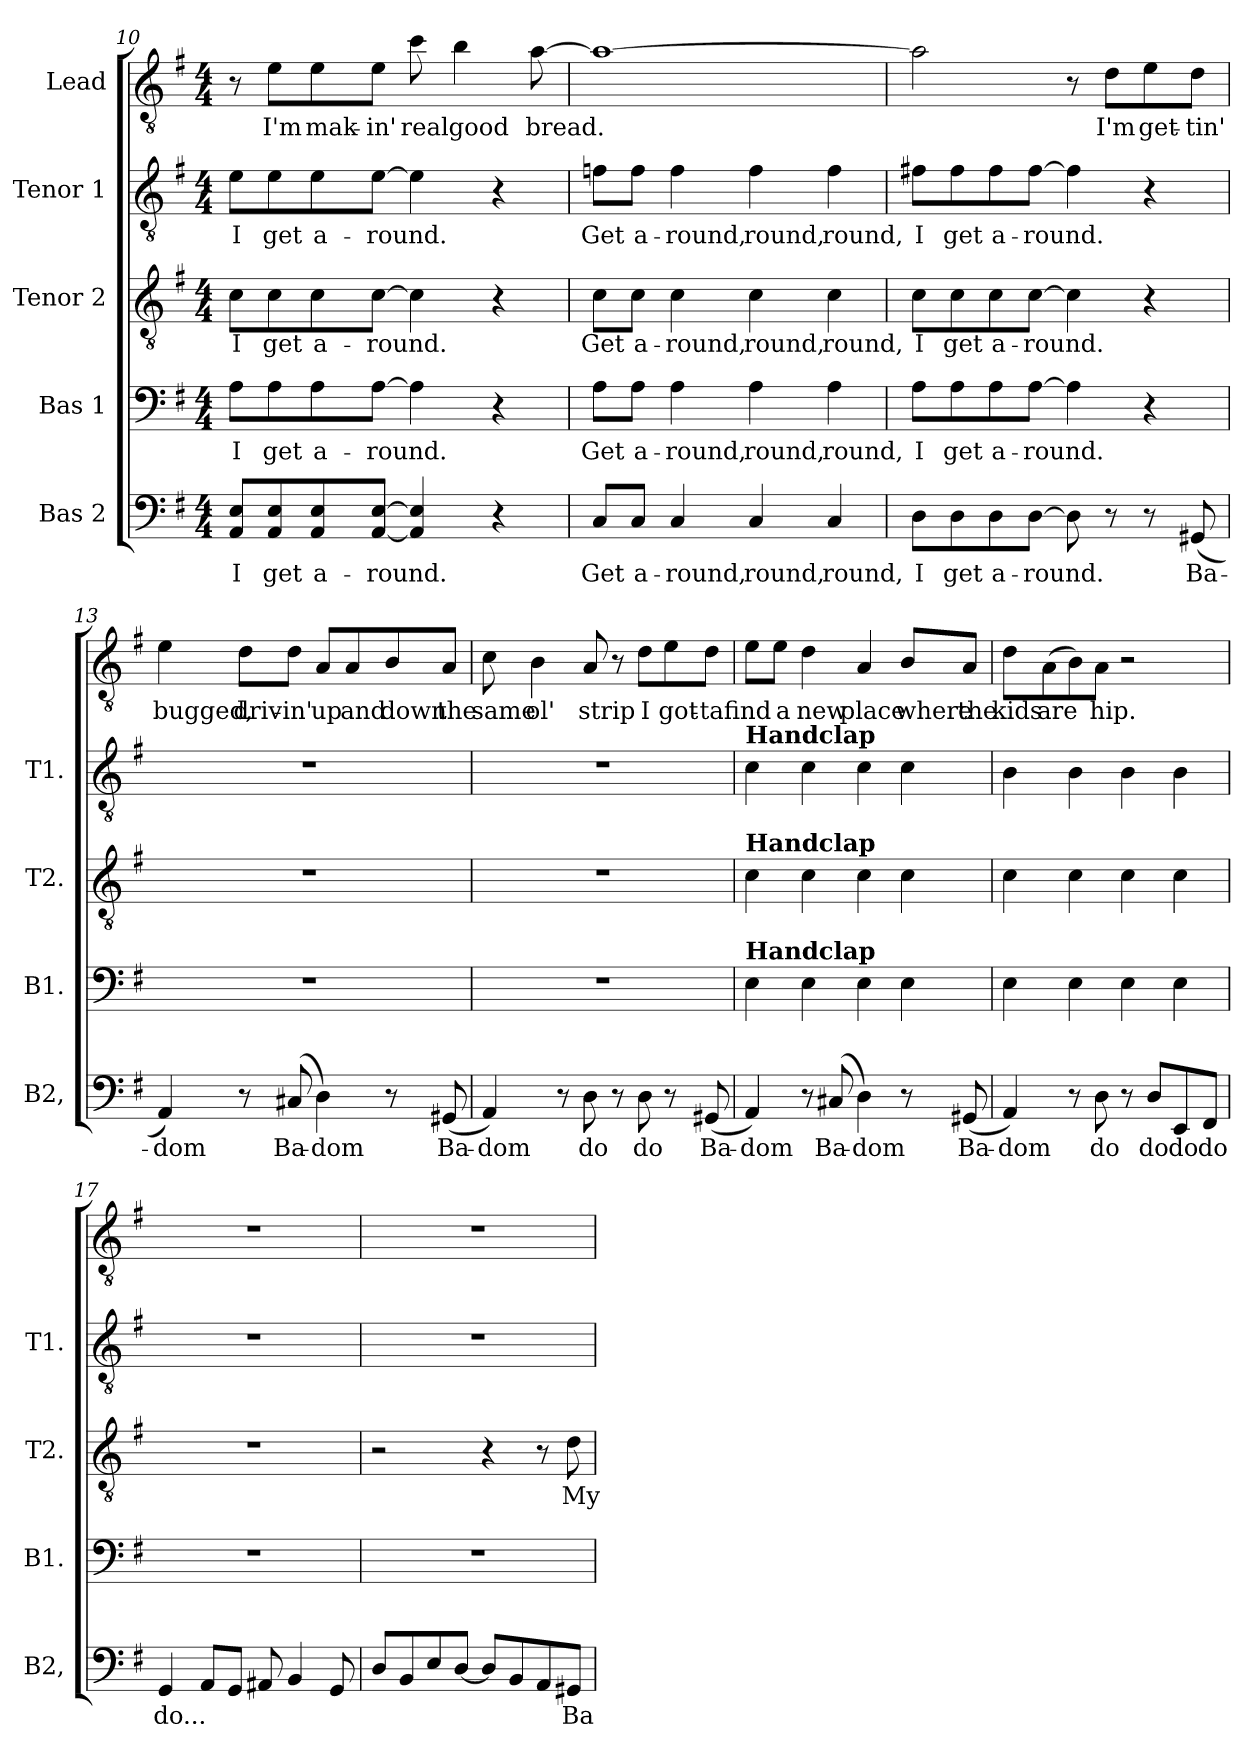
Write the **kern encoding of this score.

**kern	**text	**kern	**text	**kern	**text	**kern	**text	**kern	**text
*part5	*part5	*part4	*part4	*part3	*part3	*part2	*part2	*part1	*part1
*staff5	*staff5	*staff4	*staff4	*staff3	*staff3	*staff2	*staff2	*staff1	*staff1
*I"Bas 2	*	*I"Bas 1	*	*I"Tenor 2	*	*I"Tenor 1	*	*I"Lead	*
*I'B2,	*	*I'B1.	*	*I'T2.	*	*I'T1.	*	*	*
!!LO:LB:g=z
*clefF4	*	*clefF4	*	*clefGv2	*	*clefGv2	*	*clefGv2	*
*k[f#]	*	*k[f#]	*	*k[f#]	*	*k[f#]	*	*k[f#]	*
*M4/4	*	*M4/4	*	*M4/4	*	*M4/4	*	*M4/4	*
=10	=10	=10	=10	=10	=10	=10	=10	=10	=10
!	!LO:LY:b	!	!LO:LY:b	!	!LO:LY:b	!	!LO:LY:b	!	!
8AA/ 8E/L	I	8A\L	I	8c\L	I	8e\L	I	8r	.
!	!LO:LY:b	!	!LO:LY:b	!	!LO:LY:b	!	!LO:LY:b	!	!LO:LY:b
8AA/ 8E/	get	8A\	get	8c\	get	8e\	get	8e\L	I'm
!	!LO:LY:b	!	!LO:LY:b	!	!LO:LY:b	!	!LO:LY:b	!	!LO:LY:b
8AA/ 8E/	a-	8A\	a-	8c\	a-	8e\	a-	8e\	mak-
!	!LO:LY:b	!	!LO:LY:b	!	!LO:LY:b	!	!LO:LY:b	!	!LO:LY:b
[8AA/ [8E/J	-round.	[8A\J	-round.	[8c\J	-round.	[8e\J	-round.	8e\J	-in'
!	!	!	!	!	!	!	!	!	!LO:LY:b
4AA/] 4E/]	.	4A\]	.	4c\]	.	4e\]	.	8cc\	real
!	!	!	!	!	!	!	!	!	!LO:LY:b
.	.	.	.	.	.	.	.	4b\	good
4r	.	4r	.	4r	.	4r	.	.	.
!	!	!	!	!	!	!	!	!	!LO:LY:b
.	.	.	.	.	.	.	.	[8a\	bread.
=11	=11	=11	=11	=11	=11	=11	=11	=11	=11
!	!LO:LY:b	!	!LO:LY:b	!	!LO:LY:b	!	!LO:LY:b	!	!
8C/L	Get	8A\L	Get	8c\L	Get	8fn\L	Get	1a_	.
!	!LO:LY:b	!	!LO:LY:b	!	!LO:LY:b	!	!LO:LY:b	!	!
8C/J	a-	8A\J	a-	8c\J	a-	8f\J	a-	.	.
!	!LO:LY:b	!	!LO:LY:b	!	!LO:LY:b	!	!LO:LY:b	!	!
4C/	-round,	4A\	-round,	4c\	-round,	4f\	-round,	.	.
!	!LO:LY:b	!	!LO:LY:b	!	!LO:LY:b	!	!LO:LY:b	!	!
4C/	round,	4A\	round,	4c\	round,	4f\	round,	.	.
!	!LO:LY:b	!	!LO:LY:b	!	!LO:LY:b	!	!LO:LY:b	!	!
4C/	round,	4A\	round,	4c\	round,	4f\	round,	.	.
=12	=12	=12	=12	=12	=12	=12	=12	=12	=12
!	!LO:LY:b	!	!LO:LY:b	!	!LO:LY:b	!	!LO:LY:b	!	!
8D\L	I	8A\L	I	8c\L	I	8f#X\L	I	2a\]	.
!	!LO:LY:b	!	!LO:LY:b	!	!LO:LY:b	!	!LO:LY:b	!	!
8D\	get	8A\	get	8c\	get	8f#\	get	.	.
!	!LO:LY:b	!	!LO:LY:b	!	!LO:LY:b	!	!LO:LY:b	!	!
8D\	a-	8A\	a-	8c\	a-	8f#\	a-	.	.
!	!LO:LY:b	!	!LO:LY:b	!	!LO:LY:b	!	!LO:LY:b	!	!
[8D\J	-round.	[8A\J	-round.	[8c\J	-round.	[8f#\J	-round.	.	.
8D\]	.	4A\]	.	4c\]	.	4f#\]	.	8r	.
!	!	!	!	!	!	!	!	!	!LO:LY:b
8r	.	.	.	.	.	.	.	8d\L	I'm
!	!	!	!	!	!	!	!	!	!LO:LY:b
8r	.	4r	.	4r	.	4r	.	8e\	get-
!	!LO:LY:b	!	!	!	!	!	!	!	!LO:LY:b
(8GG#X/	Ba-	.	.	.	.	.	.	8d\J	-tin'
!!LO:PB:g=z
=13	=13	=13	=13	=13	=13	=13	=13	=13	=13
!	!LO:LY:b	!	!	!	!	!	!	!	!LO:LY:b
4AA/)	-dom	1r	.	1r	.	1r	.	4e\	bugged,
!	!	!	!	!	!	!	!	!	!LO:LY:b
8r	.	.	.	.	.	.	.	8d\L	driv-
!	!LO:LY:b	!	!	!	!	!	!	!	!LO:LY:b
(8C#X/	Ba-	.	.	.	.	.	.	8d\J	-in'
!	!LO:LY:b	!	!	!	!	!	!	!	!LO:LY:b
4D\)	-dom	.	.	.	.	.	.	8A/L	up
!	!	!	!	!	!	!	!	!	!LO:LY:b
.	.	.	.	.	.	.	.	8A/	and
!	!	!	!	!	!	!	!	!	!LO:LY:b
8r	.	.	.	.	.	.	.	8B/	down
!	!LO:LY:b	!	!	!	!	!	!	!	!LO:LY:b
(8GG#X/	Ba-	.	.	.	.	.	.	8A/J	the
=14	=14	=14	=14	=14	=14	=14	=14	=14	=14
!	!LO:LY:b	!	!	!	!	!	!	!	!LO:LY:b
4AA/)	-dom	1r	.	1r	.	1r	.	8c\	same
!	!	!	!	!	!	!	!	!	!LO:LY:b
.	.	.	.	.	.	.	.	4B\	ol'
8r	.	.	.	.	.	.	.	.	.
!	!LO:LY:b	!	!	!	!	!	!	!	!LO:LY:b
8D\	do	.	.	.	.	.	.	8A/	strip
8r	.	.	.	.	.	.	.	8r	.
!	!LO:LY:b	!	!	!	!	!	!	!	!LO:LY:b
8D\	do	.	.	.	.	.	.	8d\L	I
!	!	!	!	!	!	!	!	!	!LO:LY:b
8r	.	.	.	.	.	.	.	8e\	got-
!	!LO:LY:b	!	!	!	!	!	!	!	!LO:LY:b
(8GG#X/	Ba-	.	.	.	.	.	.	8d\J	-ta
=15	=15	=15	=15	=15	=15	=15	=15	=15	=15
!	!	!	!	!	!	!LO:TX:a:B:t=Handclap	!	!	!
!	!	!	!	!LO:TX:a:B:t=Handclap	!	!	!	!	!
!	!	!LO:TX:a:B:t=Handclap	!	!	!	!	!	!	!
!	!LO:LY:b	!	!	!	!	!	!	!	!LO:LY:b
4AA/)	-dom	4E\	.	4c\	.	4c\	.	8e\L	find
!	!	!	!	!	!	!	!	!	!LO:LY:b
.	.	.	.	.	.	.	.	8e\J	a
!	!	!	!	!	!	!	!	!	!LO:LY:b
8r	.	4E\	.	4c\	.	4c\	.	4d\	new
!	!LO:LY:b	!	!	!	!	!	!	!	!
(8C#X/	Ba-	.	.	.	.	.	.	.	.
!	!LO:LY:b	!	!	!	!	!	!	!	!LO:LY:b
4D\)	-dom	4E\	.	4c\	.	4c\	.	4A/	place
!	!	!	!	!	!	!	!	!	!LO:LY:b
8r	.	4E\	.	4c\	.	4c\	.	8B/L	where
!	!LO:LY:b	!	!	!	!	!	!	!	!LO:LY:b
(8GG#X/	Ba-	.	.	.	.	.	.	8A/J	the
!!LO:LB:g=z
=16	=16	=16	=16	=16	=16	=16	=16	=16	=16
!	!LO:LY:b	!	!	!	!	!	!	!	!LO:LY:b
4AA/)	-dom	4E\	.	4c\	.	4B\	.	8d\L	kids
!	!	!	!	!	!	!	!	!	!LO:LY:b
.	.	.	.	.	.	.	.	(8A\	are
8r	.	4E\	.	4c\	.	4B\	.	8B\)	.
!	!LO:LY:b	!	!	!	!	!	!	!	!LO:LY:b
8D\	do	.	.	.	.	.	.	8A\J	hip.
8r	.	4E\	.	4c\	.	4B\	.	2r	.
!	!LO:LY:b	!	!	!	!	!	!	!	!
8D/L	do	.	.	.	.	.	.	.	.
!	!LO:LY:b	!	!	!	!	!	!	!	!
8EE/	do	4E\	.	4c\	.	4B\	.	.	.
!	!LO:LY:b	!	!	!	!	!	!	!	!
8FF#/J	do	.	.	.	.	.	.	.	.
=17	=17	=17	=17	=17	=17	=17	=17	=17	=17
!	!LO:LY:b	!	!	!	!	!	!	!	!
4GG/	do...	1r	.	1r	.	1r	.	1r	.
8AA/L	.	.	.	.	.	.	.	.	.
8GG/J	.	.	.	.	.	.	.	.	.
8AA#X/	.	.	.	.	.	.	.	.	.
4BB/	.	.	.	.	.	.	.	.	.
8GG/	.	.	.	.	.	.	.	.	.
=18	=18	=18	=18	=18	=18	=18	=18	=18	=18
8D/L	.	1r	.	2r	.	1r	.	1r	.
8BB/	.	.	.	.	.	.	.	.	.
8E/	.	.	.	.	.	.	.	.	.
[8D/J	.	.	.	.	.	.	.	.	.
8D/L]	.	.	.	4r	.	.	.	.	.
8BB/	.	.	.	.	.	.	.	.	.
8AA/	.	.	.	8r	.	.	.	.	.
!	!LO:LY:b	!	!	!	!LO:LY:b	!	!	!	!
8GG#X/J	Ba-	.	.	8d\	My	.	.	.	.
=	=	=	=	=	=	=	=	=	=
*-	*-	*-	*-	*-	*-	*-	*-	*-	*-
